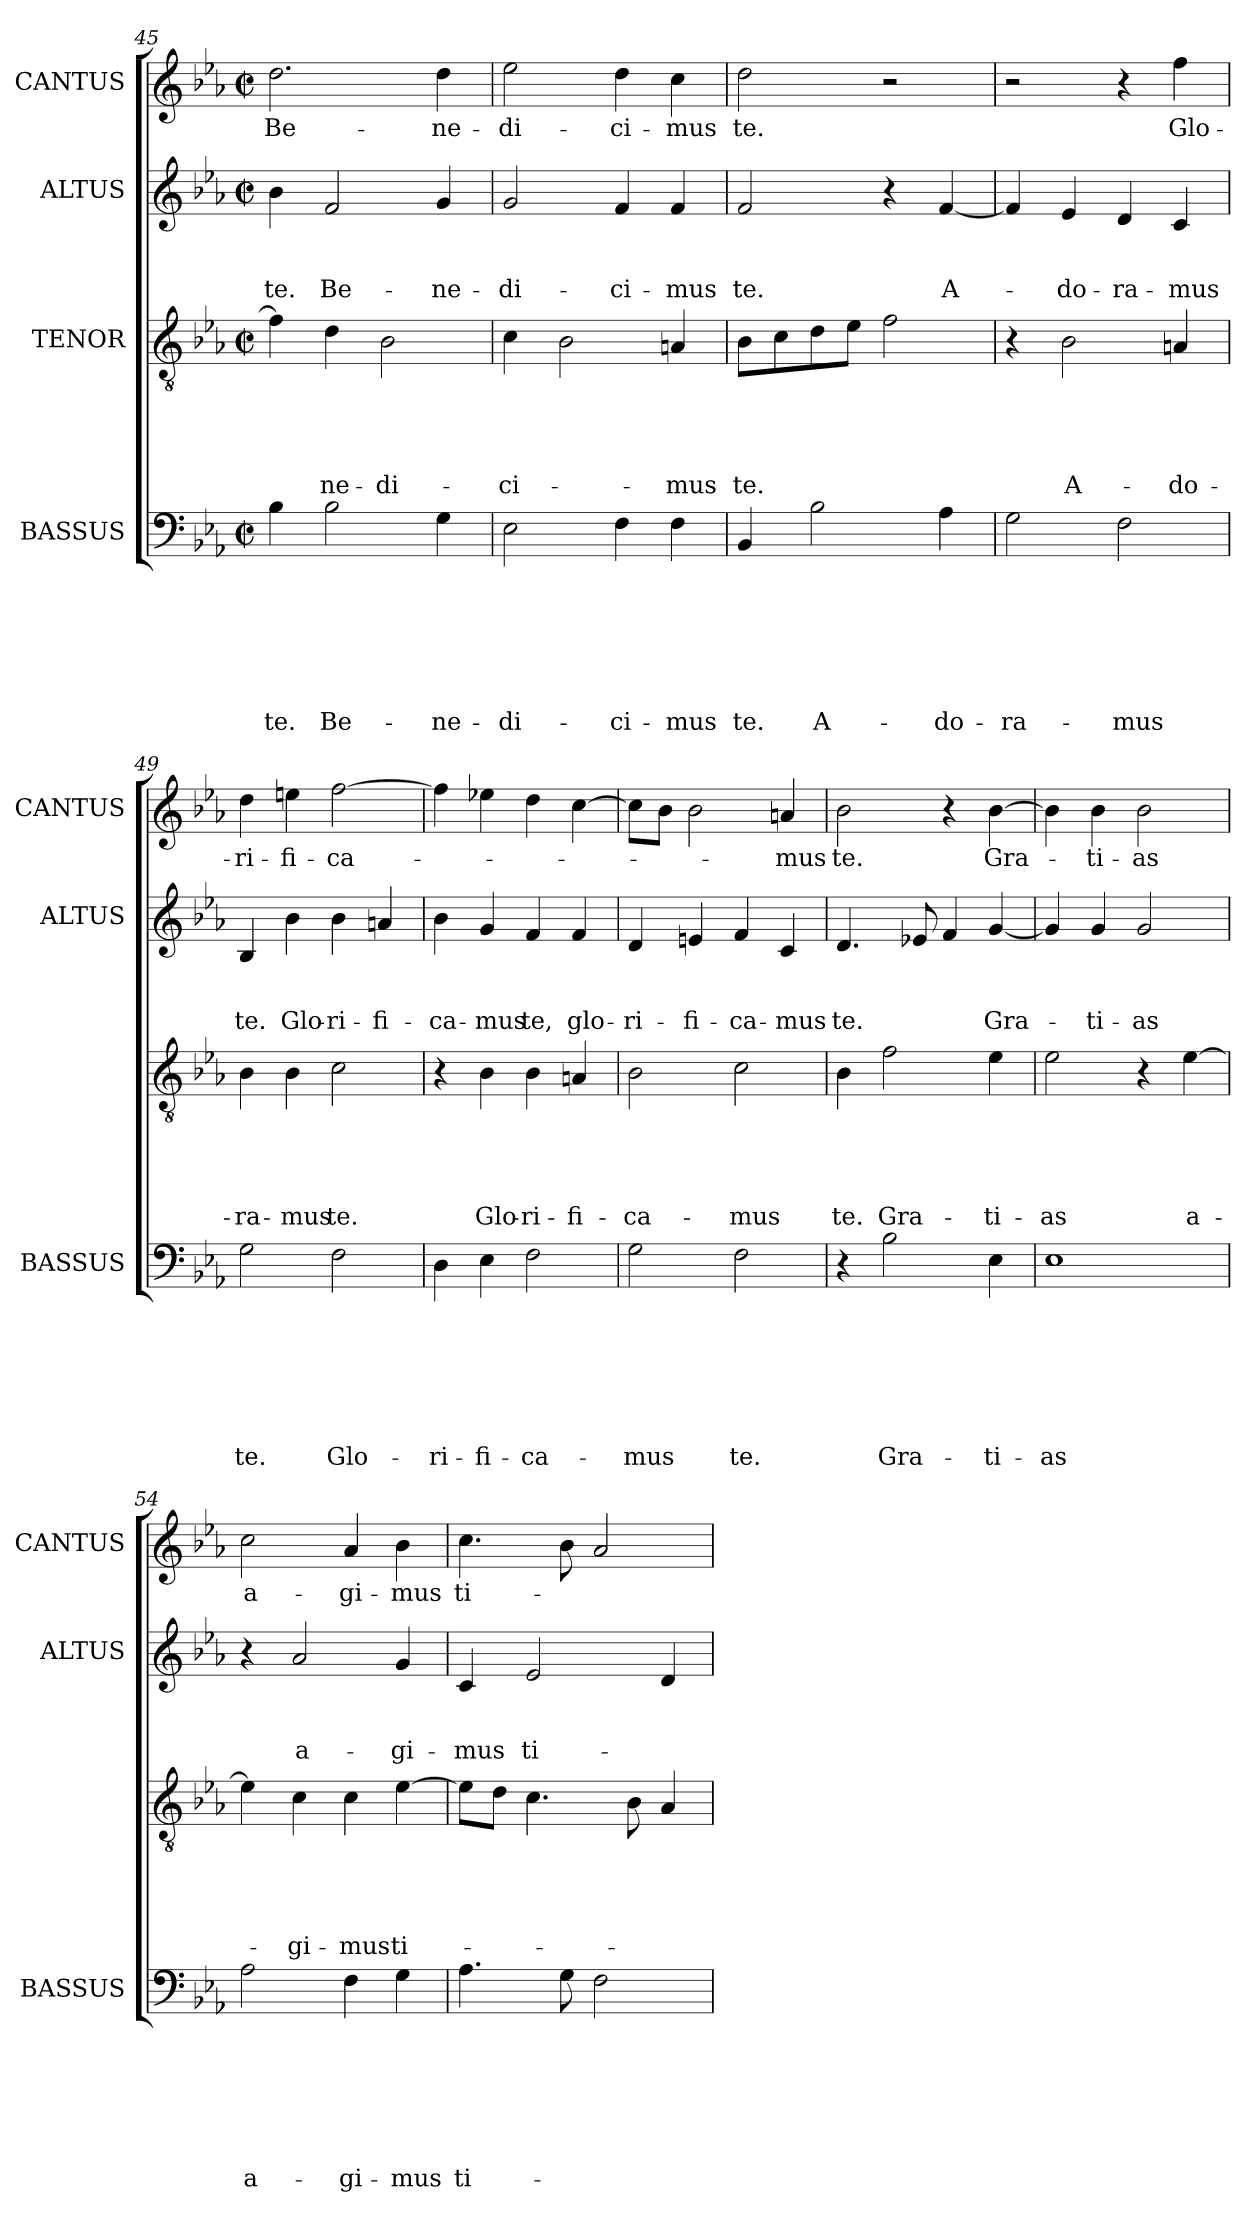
**kern	**text	**text	**text	**text	**text	**text	**text	**kern	**text	**text	**text	**text	**text	**kern	**text	**text	**text	**kern	**text
*part4	*part4	*part4	*part4	*part4	*part4	*part4	*part4	*part3	*part3	*part3	*part3	*part3	*part3	*part2	*part2	*part2	*part2	*part1	*part1
*staff4	*staff4	*staff4	*staff4	*staff4	*staff4	*staff4	*staff4	*staff3	*staff3	*staff3	*staff3	*staff3	*staff3	*staff2	*staff2	*staff2	*staff2	*staff1	*staff1
*I"BASSUS	*	*	*	*	*	*	*	*I"TENOR	*	*	*	*	*	*I"ALTUS	*	*	*	*I"CANTUS	*
*I'BASSUS	*	*	*	*	*	*	*	*	*	*	*	*	*	*I'ALTUS	*	*	*	*I'CANTUS	*
*clefF4	*	*	*	*	*	*	*	*clefGv2	*	*	*	*	*	*clefG2	*	*	*	*clefG2	*
*k[b-e-a-]	*	*	*	*	*	*	*	*k[b-e-a-]	*	*	*	*	*	*k[b-e-a-]	*	*	*	*k[b-e-a-]	*
*E-:	*	*	*	*	*	*	*	*E-:	*	*	*	*	*	*E-:	*	*	*	*E-:	*
*M2/2	*	*	*	*	*	*	*	*M2/2	*	*	*	*	*	*M2/2	*	*	*	*M2/2	*
*met(c|)	*	*	*	*	*	*	*	*met(c|)	*	*	*	*	*	*met(c|)	*	*	*	*met(c|)	*
=45	=45	=45	=45	=45	=45	=45	=45	=45	=45	=45	=45	=45	=45	=45	=45	=45	=45	=45	=45
!	!	!	!	!	!	!	!LO:LY:b	!	!	!	!	!	!	!	!	!	!LO:LY:b	!	!LO:LY:b
4B-\	.	.	.	.	.	.	te.	4f\]	.	.	.	.	.	4b-\	.	.	te.	2.dd\	Be-
!	!	!	!	!	!	!	!LO:LY:b	!	!	!	!	!	!LO:LY:b	!	!	!	!LO:LY:b	!	!
2B-\	.	.	.	.	.	.	Be-	4d\	.	.	.	.	-ne-	2f/	.	.	Be-	.	.
!	!	!	!	!	!	!	!	!	!	!	!	!	!LO:LY:b	!	!	!	!	!	!
.	.	.	.	.	.	.	.	2B-\	.	.	.	.	-di-	.	.	.	.	.	.
!	!	!	!	!	!	!	!LO:LY:b	!	!	!	!	!	!	!	!	!	!LO:LY:b	!	!LO:LY:b
4G\	.	.	.	.	.	.	-ne-	.	.	.	.	.	.	4g/	.	.	-ne-	4dd\	-ne-
=46	=46	=46	=46	=46	=46	=46	=46	=46	=46	=46	=46	=46	=46	=46	=46	=46	=46	=46	=46
!	!	!	!	!	!	!	!LO:LY:b	!	!	!	!	!	!LO:LY:b	!	!	!	!LO:LY:b	!	!LO:LY:b
2E-\	.	.	.	.	.	.	-di-	4c\	.	.	.	.	-ci-	2g/	.	.	-di-	2ee-\	-di-
.	.	.	.	.	.	.	.	2B-\	.	.	.	.	.	.	.	.	.	.	.
!	!	!	!	!	!	!	!LO:LY:b	!	!	!	!	!	!	!	!	!	!LO:LY:b	!	!LO:LY:b
4F\	.	.	.	.	.	.	-ci-	.	.	.	.	.	.	4f/	.	.	-ci-	4dd\	-ci-
!	!	!	!	!	!	!	!LO:LY:b	!	!	!	!	!	!LO:LY:b	!	!	!	!LO:LY:b	!	!LO:LY:b
4F\	.	.	.	.	.	.	-mus	4An/	.	.	.	.	-mus	4f/	.	.	-mus	4cc\	-mus
=47	=47	=47	=47	=47	=47	=47	=47	=47	=47	=47	=47	=47	=47	=47	=47	=47	=47	=47	=47
!	!	!	!	!	!	!	!LO:LY:b	!	!	!	!	!	!LO:LY:b	!	!	!	!LO:LY:b	!	!LO:LY:b
4BB-/	.	.	.	.	.	.	te.	8B-\L	.	.	.	.	te.	2f/	.	.	te.	2dd\	te.
.	.	.	.	.	.	.	.	8c\	.	.	.	.	.	.	.	.	.	.	.
!	!	!	!	!	!	!	!LO:LY:b	!	!	!	!	!	!	!	!	!	!	!	!
2B-\	.	.	.	.	.	.	A-	8d\	.	.	.	.	.	.	.	.	.	.	.
.	.	.	.	.	.	.	.	8e-\J	.	.	.	.	.	.	.	.	.	.	.
.	.	.	.	.	.	.	.	2f\	.	.	.	.	.	4r	.	.	.	2r	.
!	!	!	!	!	!	!	!LO:LY:b	!	!	!	!	!	!	!	!	!	!LO:LY:b	!	!
4A-\	.	.	.	.	.	.	-do-	.	.	.	.	.	.	[<4f/	.	.	A-	.	.
!!LO:LB:g=z
=48	=48	=48	=48	=48	=48	=48	=48	=48	=48	=48	=48	=48	=48	=48	=48	=48	=48	=48	=48
!	!	!	!	!	!	!	!LO:LY:b	!	!	!	!	!	!	!	!	!	!	!	!
2G\	.	.	.	.	.	.	-ra-	4r	.	.	.	.	.	4f/]	.	.	.	2r	.
!	!	!	!	!	!	!	!	!	!	!	!	!	!LO:LY:b	!	!	!	!LO:LY:b	!	!
.	.	.	.	.	.	.	.	2B-\	.	.	.	.	A-	4e-/	.	.	-do-	.	.
!	!	!	!	!	!	!	!LO:LY:b	!	!	!	!	!	!	!	!	!	!LO:LY:b	!	!
2F\	.	.	.	.	.	.	-mus	.	.	.	.	.	.	4d/	.	.	-ra-	4r	.
!	!	!	!	!	!	!	!	!	!	!	!	!	!LO:LY:b	!	!	!	!LO:LY:b	!	!LO:LY:b
.	.	.	.	.	.	.	.	4An/	.	.	.	.	-do-	4c/	.	.	-mus	4ff\	Glo-
=49	=49	=49	=49	=49	=49	=49	=49	=49	=49	=49	=49	=49	=49	=49	=49	=49	=49	=49	=49
!	!	!	!	!	!	!	!LO:LY:b	!	!	!	!	!	!LO:LY:b	!	!	!	!LO:LY:b	!	!LO:LY:b
2G\	.	.	.	.	.	.	te.	4B-\	.	.	.	.	-ra-	4B-/	.	.	te.	4dd\	-ri-
!	!	!	!	!	!	!	!	!	!	!	!	!	!LO:LY:b	!	!	!	!LO:LY:b	!	!LO:LY:b
.	.	.	.	.	.	.	.	4B-\	.	.	.	.	-mus	4b-\	.	.	Glo-	4een\	-fi-
!	!	!	!	!	!	!	!LO:LY:b	!	!	!	!	!	!LO:LY:b	!	!	!	!LO:LY:b	!	!LO:LY:b
2F\	.	.	.	.	.	.	Glo-	2c\	.	.	.	.	te.	4b-\	.	.	-ri-	[>2ff\	-ca-
!	!	!	!	!	!	!	!	!	!	!	!	!	!	!	!	!	!LO:LY:b	!	!
.	.	.	.	.	.	.	.	.	.	.	.	.	.	4an/	.	.	-fi-	.	.
=50	=50	=50	=50	=50	=50	=50	=50	=50	=50	=50	=50	=50	=50	=50	=50	=50	=50	=50	=50
!	!	!	!	!	!	!	!LO:LY:b	!	!	!	!	!	!	!	!	!	!LO:LY:b	!	!
4D\	.	.	.	.	.	.	-ri-	4r	.	.	.	.	.	4b-\	.	.	-ca-	4ff\]	.
!	!	!	!	!	!	!	!LO:LY:b	!	!	!	!	!	!LO:LY:b	!	!	!	!LO:LY:b	!	!
4E-\	.	.	.	.	.	.	-fi-	4B-\	.	.	.	.	Glo-	4g/	.	.	-mus	4ee-X\	.
!	!	!	!	!	!	!	!LO:LY:b	!	!	!	!	!	!LO:LY:b	!	!	!	!LO:LY:b	!	!
2F\	.	.	.	.	.	.	-ca-	4B-\	.	.	.	.	-ri-	4f/	.	.	te,	4dd\	.
!	!	!	!	!	!	!	!	!	!	!	!	!	!LO:LY:b	!	!	!	!LO:LY:b	!	!
.	.	.	.	.	.	.	.	4An/	.	.	.	.	-fi-	4f/	.	.	glo-	[>4cc\	.
=51	=51	=51	=51	=51	=51	=51	=51	=51	=51	=51	=51	=51	=51	=51	=51	=51	=51	=51	=51
!	!	!	!	!	!	!	!LO:LY:b	!	!	!	!	!	!LO:LY:b	!	!	!	!LO:LY:b	!	!
2G\	.	.	.	.	.	.	-mus	2B-\	.	.	.	.	-ca-	4d/	.	.	-ri-	8cc\L]	.
.	.	.	.	.	.	.	.	.	.	.	.	.	.	.	.	.	.	8b-\J	.
!	!	!	!	!	!	!	!	!	!	!	!	!	!	!	!	!	!LO:LY:b	!	!
.	.	.	.	.	.	.	.	.	.	.	.	.	.	4en/	.	.	-fi-	2b-\	.
!	!	!	!	!	!	!	!LO:LY:b	!	!	!	!	!	!LO:LY:b	!	!	!	!LO:LY:b	!	!
2F\	.	.	.	.	.	.	te.	2c\	.	.	.	.	-mus	4f/	.	.	-ca-	.	.
!	!	!	!	!	!	!	!	!	!	!	!	!	!	!	!	!	!LO:LY:b	!	!LO:LY:b
.	.	.	.	.	.	.	.	.	.	.	.	.	.	4c/	.	.	-mus	4an/	-mus
=52	=52	=52	=52	=52	=52	=52	=52	=52	=52	=52	=52	=52	=52	=52	=52	=52	=52	=52	=52
!	!	!	!	!	!	!	!	!	!	!	!	!	!LO:LY:b	!	!	!	!LO:LY:b	!	!LO:LY:b
4r	.	.	.	.	.	.	.	4B-\	.	.	.	.	te.	4.d/	.	.	te.	2b-\	te.
!	!	!	!	!	!	!	!LO:LY:b	!	!	!	!	!	!LO:LY:b	!	!	!	!	!	!
2B-\	.	.	.	.	.	.	Gra-	2f\	.	.	.	.	Gra-	.	.	.	.	.	.
.	.	.	.	.	.	.	.	.	.	.	.	.	.	8e-X/	.	.	.	.	.
.	.	.	.	.	.	.	.	.	.	.	.	.	.	4f/	.	.	.	4r	.
!	!	!	!	!	!	!	!LO:LY:b	!	!	!	!	!	!LO:LY:b	!	!	!	!LO:LY:b	!	!LO:LY:b
4E-\	.	.	.	.	.	.	-ti-	4e-\	.	.	.	.	-ti-	[<4g/	.	.	Gra-	[>4b-\	Gra-
=53	=53	=53	=53	=53	=53	=53	=53	=53	=53	=53	=53	=53	=53	=53	=53	=53	=53	=53	=53
!	!	!	!	!	!	!	!LO:LY:b	!	!	!	!	!	!LO:LY:b	!	!	!	!	!	!
1E-	.	.	.	.	.	.	-as	2e-\	.	.	.	.	-as	4g/]	.	.	.	4b-\]	.
!	!	!	!	!	!	!	!	!	!	!	!	!	!	!	!	!	!LO:LY:b	!	!LO:LY:b
.	.	.	.	.	.	.	.	.	.	.	.	.	.	4g/	.	.	-ti-	4b-\	-ti-
!	!	!	!	!	!	!	!	!	!	!	!	!	!	!	!	!	!LO:LY:b	!	!LO:LY:b
.	.	.	.	.	.	.	.	4r	.	.	.	.	.	2g/	.	.	-as	2b-\	-as
!	!	!	!	!	!	!	!	!	!	!	!	!	!LO:LY:b	!	!	!	!	!	!
.	.	.	.	.	.	.	.	[>4e-\	.	.	.	.	a-	.	.	.	.	.	.
!!LO:PB:g=z
=54	=54	=54	=54	=54	=54	=54	=54	=54	=54	=54	=54	=54	=54	=54	=54	=54	=54	=54	=54
!	!	!	!	!	!	!	!LO:LY:b	!	!	!	!	!	!	!	!	!	!	!	!LO:LY:b
2A-\	.	.	.	.	.	.	a-	4e-\]	.	.	.	.	.	4r	.	.	.	2cc\	a-
!	!	!	!	!	!	!	!	!	!	!	!	!	!LO:LY:b	!	!	!	!LO:LY:b	!	!
.	.	.	.	.	.	.	.	4c\	.	.	.	.	-gi-	2a-/	.	.	a-	.	.
!	!	!	!	!	!	!	!LO:LY:b	!	!	!	!	!	!LO:LY:b	!	!	!	!	!	!LO:LY:b
4F\	.	.	.	.	.	.	-gi-	4c\	.	.	.	.	-mus	.	.	.	.	4a-/	-gi-
!	!	!	!	!	!	!	!LO:LY:b	!	!	!	!	!	!LO:LY:b	!	!	!	!LO:LY:b	!	!LO:LY:b
4G\	.	.	.	.	.	.	-mus	[>4e-\	.	.	.	.	ti-	4g/	.	.	-gi-	4b-\	-mus
=55	=55	=55	=55	=55	=55	=55	=55	=55	=55	=55	=55	=55	=55	=55	=55	=55	=55	=55	=55
!	!	!	!	!	!	!	!LO:LY:b	!	!	!	!	!	!	!	!	!	!LO:LY:b	!	!LO:LY:b
4.A-\	.	.	.	.	.	.	ti-	8e-\L]	.	.	.	.	.	4c/	.	.	-mus	4.cc\	ti-
.	.	.	.	.	.	.	.	8d\J	.	.	.	.	.	.	.	.	.	.	.
!	!	!	!	!	!	!	!	!	!	!	!	!	!	!	!	!	!LO:LY:b	!	!
.	.	.	.	.	.	.	.	4.c\	.	.	.	.	.	2e-/	.	.	ti-	.	.
8G\	.	.	.	.	.	.	.	.	.	.	.	.	.	.	.	.	.	8b-\	.
2F\	.	.	.	.	.	.	.	.	.	.	.	.	.	.	.	.	.	2a-/	.
.	.	.	.	.	.	.	.	8B-\	.	.	.	.	.	.	.	.	.	.	.
.	.	.	.	.	.	.	.	4A-/	.	.	.	.	.	4d/	.	.	.	.	.
=	=	=	=	=	=	=	=	=	=	=	=	=	=	=	=	=	=	=	=
*-	*-	*-	*-	*-	*-	*-	*-	*-	*-	*-	*-	*-	*-	*-	*-	*-	*-	*-	*-
